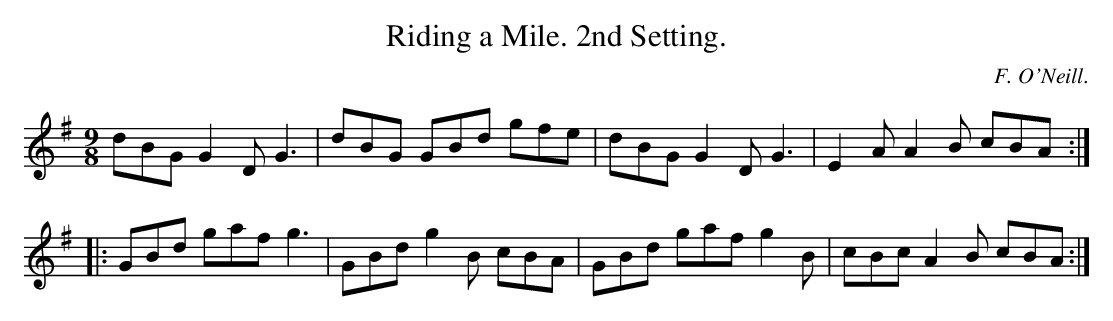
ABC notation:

X:1
T: Riding a Mile. 2nd Setting.
C: F. O'Neill.
M: 9/8
K: G
dBG G2 D G3|dBG GBd gfe|dBG G2 D G3|E2 A A2 B cBA:|
|:GBd gaf g3|GBd g2 B cBA|GBd gaf g2 B|cBc A2 B cBA:|
